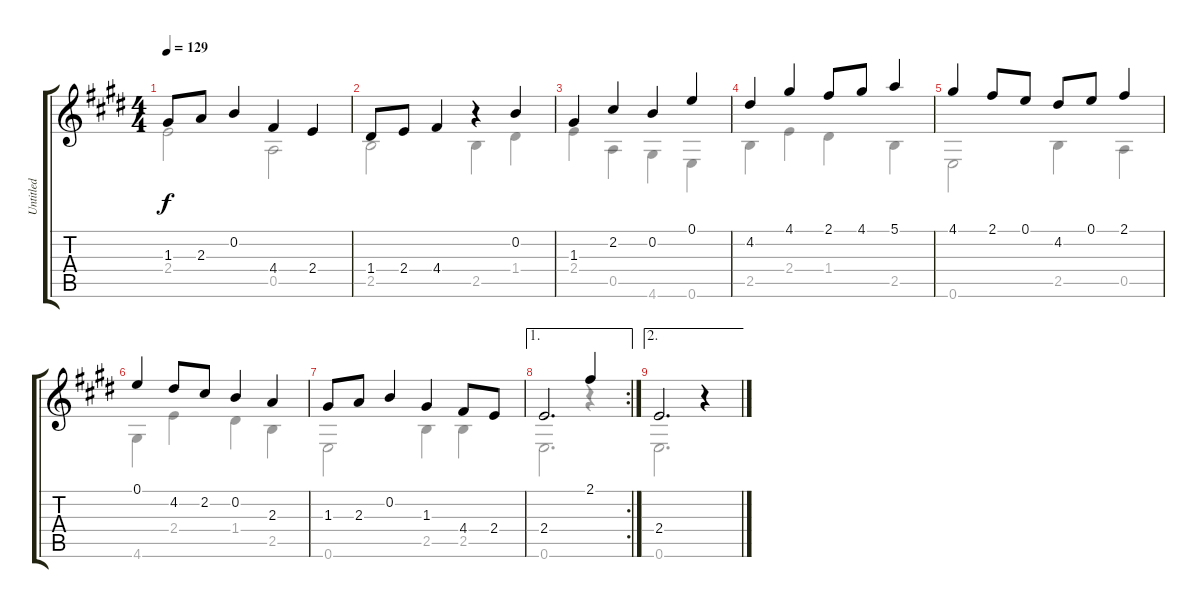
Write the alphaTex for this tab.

\track ("Untitled" "Untitled") {instrument acousticguitarnylon}
\staff {score tabs}
\tuning (E4 B3 G3 D3 A2 E2) {hide}
\voice
\ts (4 4)
\tempo 129
\clef g2
\ks c#minor
1.3.8{dy f} 2.3.8 0.2.4 4.4.4 2.4.4 |
1.4.8 2.4.8 4.4.4 r.4 0.2.4 |
1.3.4 2.2.4 0.2.4 0.1.4 |
4.2.4 4.1.4 2.1.8 4.1.8 5.1.4 |
\ks e
4.1.4 2.1.8 0.1.8 4.2.8 0.1.8 2.1.4 |
\ks c#minor
0.1.4 4.2.8 2.2.8 0.2.4 2.3.4 |
1.3.8 2.3.8 0.2.4 1.3.4 4.4.8 2.4.8 |
\ae 1
\rc 2
2.4.2{d} 2.1.4 |
\ae 2
2.4.2{d} r.4
\voice
\clef g2
\ottava regular
\simile none
\ks c#minor
2.4.2{dy f} 0.5.2 |
2.5.2 2.5.4 1.4.4 |
2.4.4 0.5.4 4.6.4 0.6.4 |
2.5.4 2.4.4 1.4.4 2.5.4 |
\ks e
0.6.2 2.5.4 0.5.4 |
\ks c#minor
4.6.4 2.4.4 1.4.4 2.5.4 |
0.6.2 2.5.4 2.5.4 |
0.6.2{d} r.4 |
0.6.2{d} r.4
